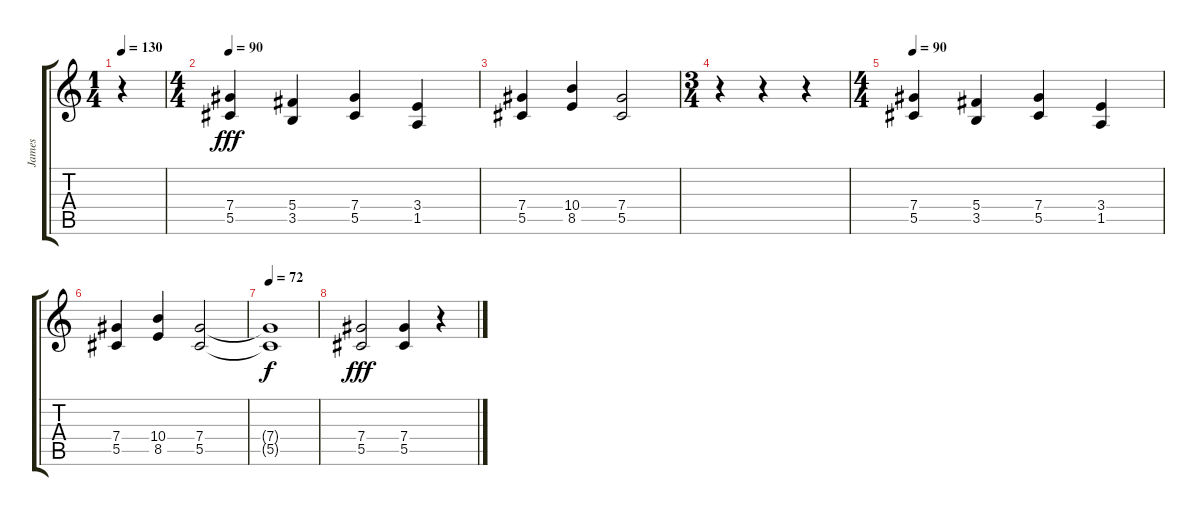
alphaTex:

\track ("James" "James") {instrument distortionguitar}
\staff {score tabs}
\tuning (Eb4 Bb3 Gb3 Db3 Ab2 Eb2) {hide}
\ts (1 4)
\tempo 130
\clef g2
\ks c
r.4{dy fff} |
\ts (4 4)
\tempo 90
(7.4 5.5).4{volume 16} (5.4 3.5).4 (7.4 5.5).4 (3.4 1.5).4 |
(7.4 5.5).4 (10.4 8.5).4 (7.4 5.5).2 |
\ts (3 4)
r.4 r.4 r.4 |
\ts (4 4)
\tempo 90
(7.4 5.5).4 (5.4 3.5).4 (7.4 5.5).4 (3.4 1.5).4 |
(7.4 5.5).4 (10.4 8.5).4 (7.4 5.5).2 |
\tempo 72
(7.4{t} 5.5{t}).1{dy f} |
(7.4 5.5).2{dy fff} (7.4 5.5).4 r.4
